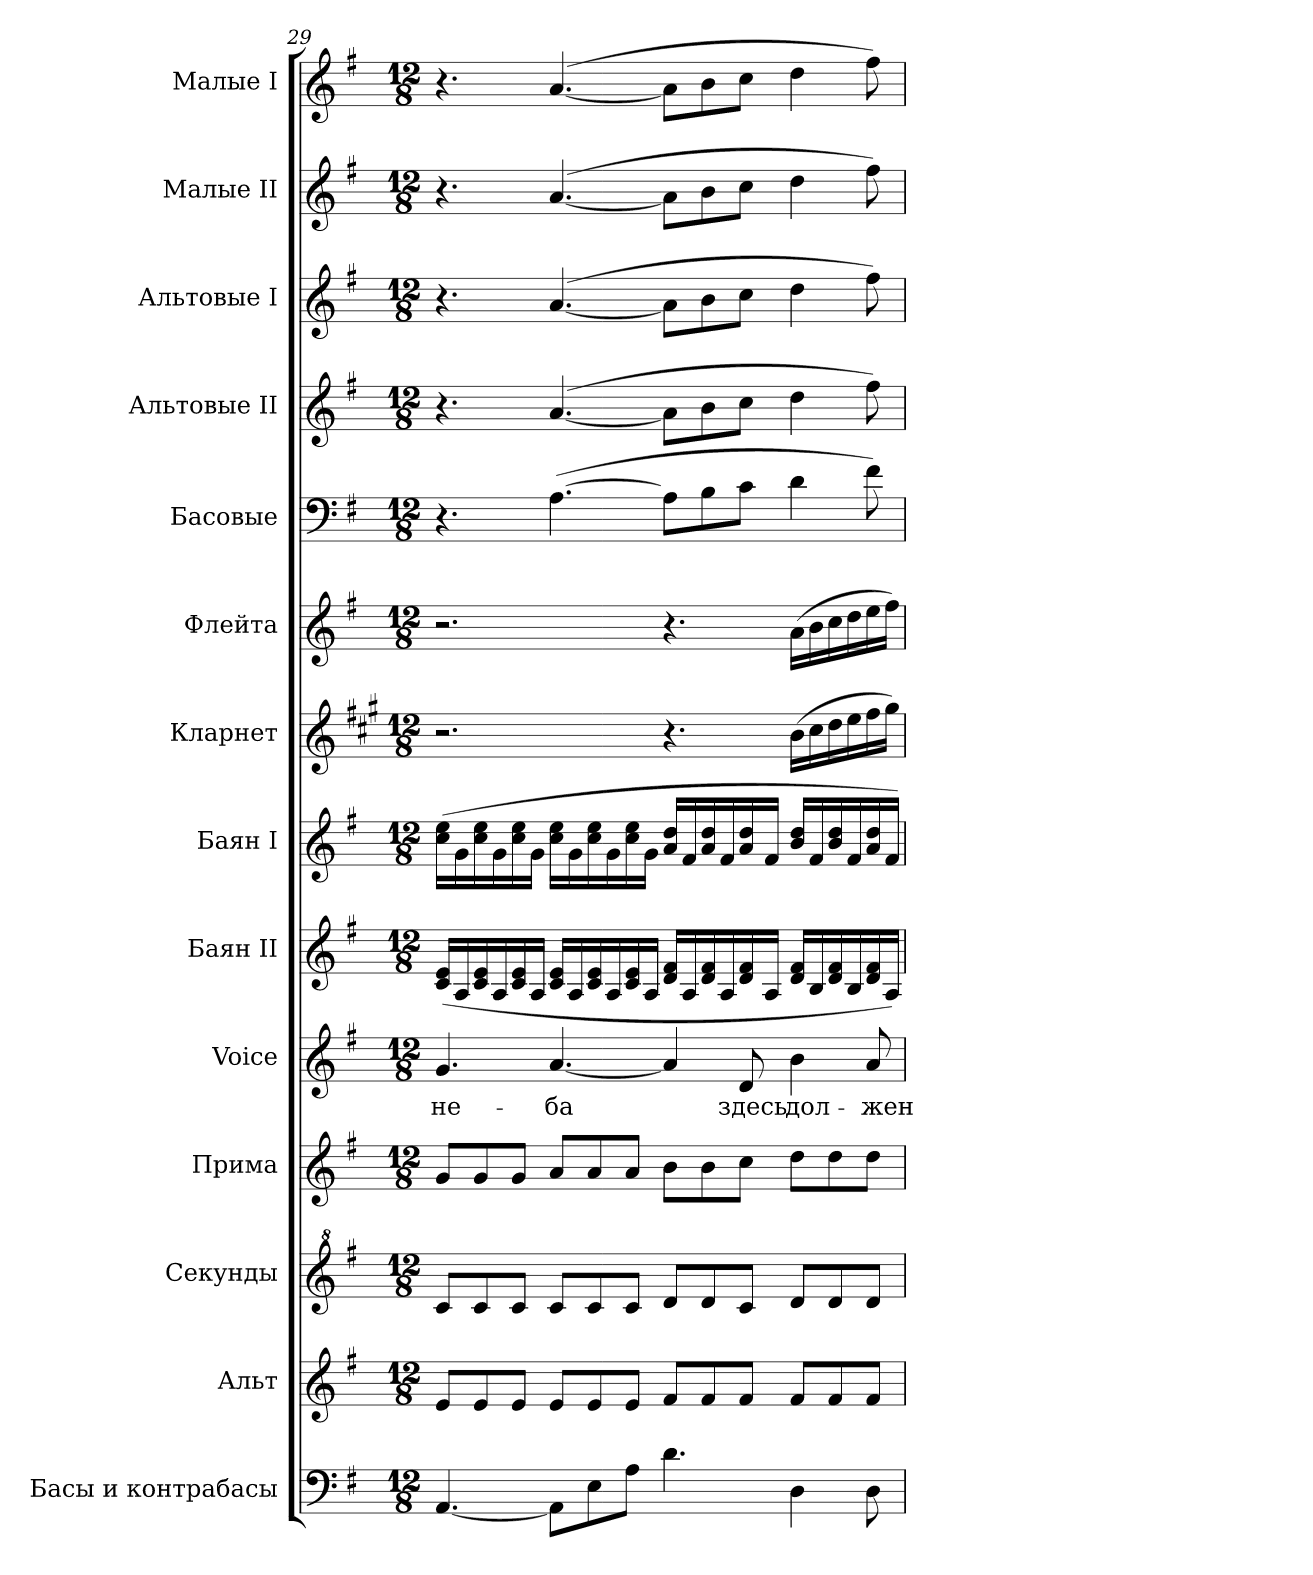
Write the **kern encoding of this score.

**kern	**kern	**kern	**kern	**kern	**text	**kern	**kern	**kern	**kern	**kern	**kern	**kern	**kern	**kern
*part14	*part13	*part12	*part11	*part10	*part10	*part9	*part8	*part7	*part6	*part5	*part4	*part3	*part2	*part1
*staff14	*staff13	*staff12	*staff11	*staff10	*staff10	*staff9	*staff8	*staff7	*staff6	*staff5	*staff4	*staff3	*staff2	*staff1
*I"Басы и контрабасы	*I"Альт	*I"Секунды	*I"Прима	*I"Voice	*	*I"Баян II	*I"Баян I	*I"Кларнет	*I"Флейта	*I"Басовые	*I"Альтовые II	*I"Альтовые I	*I"Малые II	*I"Малые I
*	*	*	*	*I'Voice	*	*	*	*	*	*	*	*	*	*
*clefF4	*clefG2	*clefG^2	*clefG2	*clefG2	*	*clefG2	*clefG2	*clefG2	*clefG2	*clefF4	*clefG2	*clefG2	*clefG2	*clefG2
*ITrd7c12	*ITrd7c12	*ITrd7c12	*ITrd7c12	*	*	*	*	*ITrd1c2	*	*	*	*	*	*
*k[f#]	*k[f#]	*k[f#]	*k[f#]	*k[f#]	*	*k[f#]	*k[f#]	*k[f#]	*k[f#]	*k[f#]	*k[f#]	*k[f#]	*k[f#]	*k[f#]
*G:	*G:	*G:	*G:	*G:	*	*G:	*G:	*G:	*G:	*G:	*G:	*G:	*G:	*G:
*M12/8	*M12/8	*M12/8	*M12/8	*M12/8	*	*M12/8	*M12/8	*M12/8	*M12/8	*M12/8	*M12/8	*M12/8	*M12/8	*M12/8
=29	=29	=29	=29	=29	=29	=29	=29	=29	=29	=29	=29	=29	=29	=29
!	!	!	!	!	!LO:LY:b:color=#000000	!	!	!	!	!	!	!	!	!
[<4.AAAi/	8Ei/L	8ci/L	8Gi/L	4.gi/	не-	(16ci/ 16eiLL	(16cci\ 16eeiLL	2.r	2.r	4.r	4.r	4.r	4.r	4.r
.	.	.	.	.	.	16Ai/	16gi\	.	.	.	.	.	.	.
.	8Ei/	8ci/	8Gi/	.	.	16ci/ 16ei	16cci\ 16eei	.	.	.	.	.	.	.
.	.	.	.	.	.	16Ai/	16gi\	.	.	.	.	.	.	.
.	8Ei/J	8ci/J	8Gi/J	.	.	16ci/ 16ei	16cci\ 16eei	.	.	.	.	.	.	.
.	.	.	.	.	.	16Ai/JJ	16gi\JJ	.	.	.	.	.	.	.
!	!	!	!	!	!LO:LY:b:color=#000000	!	!	!	!	!	!	!	!	!
8AAAi\L]	8Ei/L	8ci/L	8Ai/L	[<4.ai/	-ба	16ci/ 16eiLL	16cci\ 16eeiLL	.	.	([>4.Ai\	([<4.ai/	([<4.ai/	([<4.ai/	([<4.ai/
.	.	.	.	.	.	16Ai/	16gi\	.	.	.	.	.	.	.
8EEi\	8Ei/	8ci/	8Ai/	.	.	16ci/ 16ei	16cci\ 16eei	.	.	.	.	.	.	.
.	.	.	.	.	.	16Ai/	16gi\	.	.	.	.	.	.	.
8AAi\J	8Ei/J	8ci/J	8Ai/J	.	.	16ci/ 16ei	16cci\ 16eei	.	.	.	.	.	.	.
.	.	.	.	.	.	16Ai/JJ	16gi\JJ	.	.	.	.	.	.	.
4.Di\	8F#i/L	8di/L	8Bi\L	4ai/]	.	16di/ 16f#iLL	16ai/ 16ddiLL	4.r	4.r	8Ai\L]	8ai\L]	8ai\L]	8ai\L]	8ai\L]
.	.	.	.	.	.	16Ai/	16f#i/	.	.	.	.	.	.	.
.	8F#i/	8di/	8Bi\	.	.	16di/ 16f#i	16ai/ 16ddi	.	.	8Bi\	8bi\	8bi\	8bi\	8bi\
.	.	.	.	.	.	16Ai/	16f#i/	.	.	.	.	.	.	.
!	!	!	!	!	!LO:LY:b:color=#000000	!	!	!	!	!	!	!	!	!
.	8F#i/J	8ci/J	8ci\J	8di/	здесь	16di/ 16f#i	16ai/ 16ddi	.	.	8ci\J	8cci\J	8cci\J	8cci\J	8cci\J
.	.	.	.	.	.	16Ai/JJ	16f#i/JJ	.	.	.	.	.	.	.
!	!	!	!	!	!LO:LY:b:color=#000000	!	!	!	!	!	!	!	!	!
4DDi\	8F#i/L	8di/L	8di\L	4bi\	дол-	16di/ 16f#iLL	16bi/ 16ddiLL	(16ai\LL	(16ai\LL	4di\	4ddi\	4ddi\	4ddi\	4ddi\
.	.	.	.	.	.	16Bi/	16f#i/	16bi\	16bi\	.	.	.	.	.
.	8F#i/	8di/	8di\	.	.	16di/ 16f#i	16bi/ 16ddi	16cci\	16cci\	.	.	.	.	.
.	.	.	.	.	.	16Bi/	16f#i/	16ddi\	16ddi\	.	.	.	.	.
!	!	!	!	!	!LO:LY:b:color=#000000	!	!	!	!	!	!	!	!	!
8DDi\	8F#i/J	8di/J	8di\J	8ai/	-жен	16di/ 16f#i	16ai/ 16ddi	16eei\	16eei\	8f#i\)	8ff#i\)	8ff#i\)	8ff#i\)	8ff#i\)
.	.	.	.	.	.	16Ai/JJ)	16f#i/JJ)	16ff#i\JJ)	16ff#i\JJ)	.	.	.	.	.
=	=	=	=	=	=	=	=	=	=	=	=	=	=	=
*-	*-	*-	*-	*-	*-	*-	*-	*-	*-	*-	*-	*-	*-	*-
